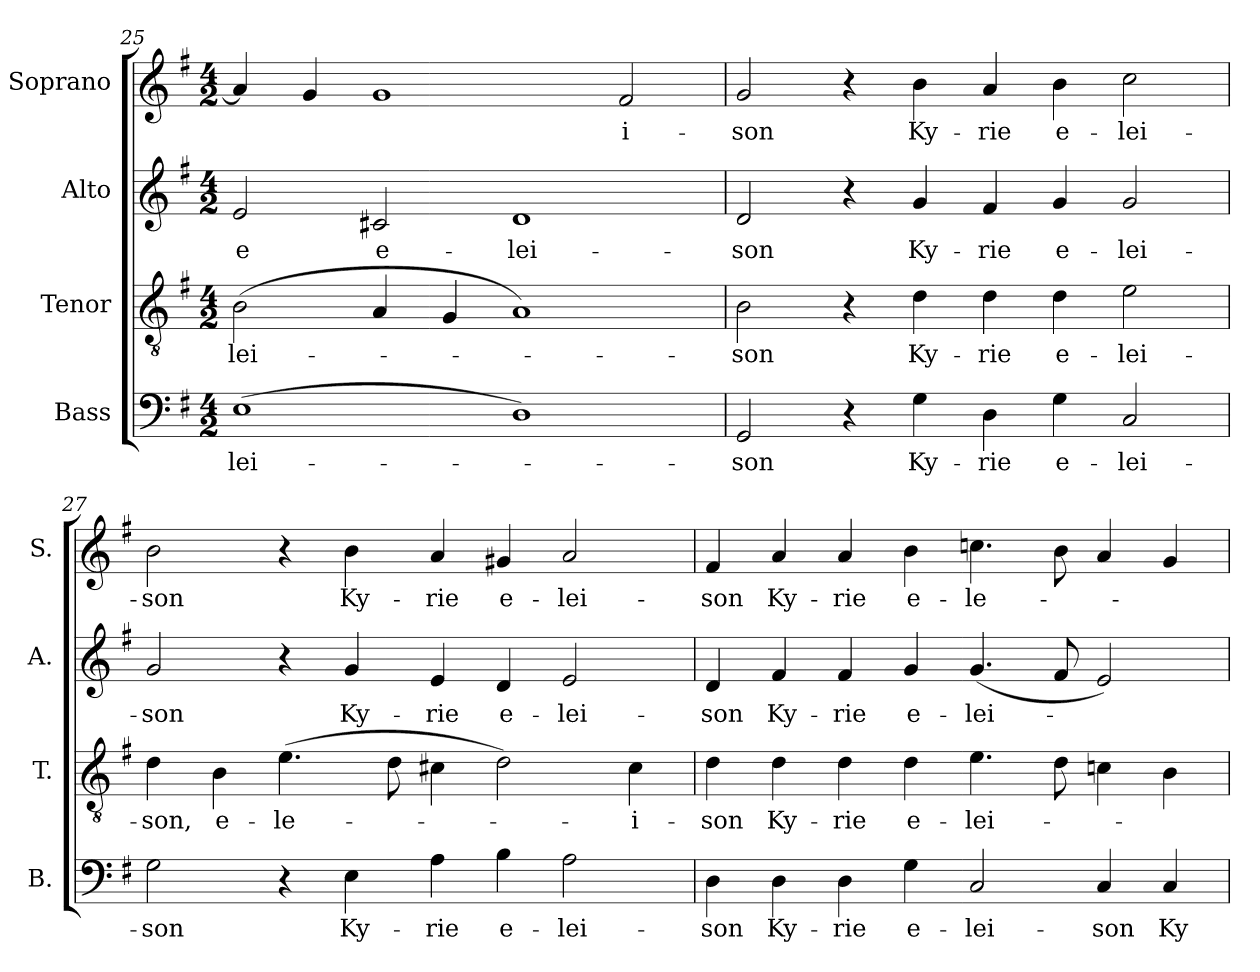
**kern	**text	**kern	**text	**kern	**text	**kern	**text
*part4	*part4	*part3	*part3	*part2	*part2	*part1	*part1
*staff4	*staff4	*staff3	*staff3	*staff2	*staff2	*staff1	*staff1
*I"Bass	*	*I"Tenor	*	*I"Alto	*	*I"Soprano	*
*I'B.	*	*I'T.	*	*I'A.	*	*I'S.	*
*clefF4	*	*clefGv2	*	*clefG2	*	*clefG2	*
*	*	*ITrd7c12	*	*	*	*	*
*k[f#]	*	*k[f#]	*	*k[f#]	*	*k[f#]	*
*G:	*	*G:	*	*G:	*	*G:	*
*M4/2	*	*M4/2	*	*M4/2	*	*M4/2	*
=25	=25	=25	=25	=25	=25	=25	=25
!	!LO:LY:b:color=#000000	!	!	!	!	!	!
!	!	!	!LO:LY:b:color=#000000	!	!	!	!
!	!	!	!	!	!LO:LY:b:color=#000000	!	!
(1Ei	-lei-	(2BBi\	-lei-	2ei/	-e	4ai/]	.
.	.	.	.	.	.	4gi/	.
!	!	!	!	!	!LO:LY:b:color=#000000	!	!
.	.	4AAi/	.	2c#Xi/	e-	1gi	.
.	.	4GGi/	.	.	.	.	.
!	!	!	!	!	!LO:LY:b:color=#000000	!	!
1Di)	.	1AAi)	.	1di	-lei-	.	.
!	!	!	!	!	!	!	!LO:LY:b:color=#000000
.	.	.	.	.	.	2f#i/	-i-
!!LO:LB:g=z
=26	=26	=26	=26	=26	=26	=26	=26
!	!LO:LY:b:color=#000000	!	!	!	!	!	!
!	!	!	!LO:LY:b:color=#000000	!	!	!	!
!	!	!	!	!	!LO:LY:b:color=#000000	!	!
!	!	!	!	!	!	!	!LO:LY:b:color=#000000
2GGi/	-son	2BBi\	-son	2di/	-son	2gi/	-son
4r	.	4r	.	4r	.	4r	.
!	!LO:LY:b:color=#000000	!	!	!	!	!	!
!	!	!	!LO:LY:b:color=#000000	!	!	!	!
!	!	!	!	!	!LO:LY:b:color=#000000	!	!
!	!	!	!	!	!	!	!LO:LY:b:color=#000000
4Gi\	Ky-	4Di\	Ky-	4gi/	Ky-	4bi\	Ky-
!	!LO:LY:b:color=#000000	!	!	!	!	!	!
!	!	!	!LO:LY:b:color=#000000	!	!	!	!
!	!	!	!	!	!LO:LY:b:color=#000000	!	!
!	!	!	!	!	!	!	!LO:LY:b:color=#000000
4Di\	-rie	4Di\	-rie	4f#i/	-rie	4ai/	-rie
!	!LO:LY:b:color=#000000	!	!	!	!	!	!
!	!	!	!LO:LY:b:color=#000000	!	!	!	!
!	!	!	!	!	!LO:LY:b:color=#000000	!	!
!	!	!	!	!	!	!	!LO:LY:b:color=#000000
4Gi\	e-	4Di\	e-	4gi/	e-	4bi\	e-
!	!LO:LY:b:color=#000000	!	!	!	!	!	!
!	!	!	!LO:LY:b:color=#000000	!	!	!	!
!	!	!	!	!	!LO:LY:b:color=#000000	!	!
!	!	!	!	!	!	!	!LO:LY:b:color=#000000
2Ci/	-lei-	2Ei\	-lei-	2gi/	-lei-	2cci\	-lei-
=27	=27	=27	=27	=27	=27	=27	=27
!	!LO:LY:b:color=#000000	!	!	!	!	!	!
!	!	!	!LO:LY:b:color=#000000	!	!	!	!
!	!	!	!	!	!LO:LY:b:color=#000000	!	!
!	!	!	!	!	!	!	!LO:LY:b:color=#000000
2Gi\	-son	4Di\	-son,	2gi/	-son	2bi\	-son
!	!	!	!LO:LY:b:color=#000000	!	!	!	!
.	.	4BBi\	e-	.	.	.	.
!	!	!	!LO:LY:b:color=#000000	!	!	!	!
4r	.	(4.Ei\	-le-	4r	.	4r	.
!	!LO:LY:b:color=#000000	!	!	!	!	!	!
!	!	!	!	!	!LO:LY:b:color=#000000	!	!
!	!	!	!	!	!	!	!LO:LY:b:color=#000000
4Ei\	Ky-	.	.	4gi/	Ky-	4bi\	Ky-
.	.	8Di\	.	.	.	.	.
!	!LO:LY:b:color=#000000	!	!	!	!	!	!
!	!	!	!	!	!LO:LY:b:color=#000000	!	!
!	!	!	!	!	!	!	!LO:LY:b:color=#000000
4Ai\	-rie	4C#Xi\	.	4ei/	-rie	4ai/	-rie
!	!LO:LY:b:color=#000000	!	!	!	!	!	!
!	!	!	!	!	!LO:LY:b:color=#000000	!	!
!	!	!	!	!	!	!	!LO:LY:b:color=#000000
4Bi\	e-	2Di\)	.	4di/	e-	4g#Xi/	e-
!	!LO:LY:b:color=#000000	!	!	!	!	!	!
!	!	!	!	!	!LO:LY:b:color=#000000	!	!
!	!	!	!	!	!	!	!LO:LY:b:color=#000000
2Ai\	-lei-	.	.	2ei/	-lei-	2ai/	-lei-
!	!	!	!LO:LY:b:color=#000000	!	!	!	!
.	.	4C#i\	-i-	.	.	.	.
=28	=28	=28	=28	=28	=28	=28	=28
!	!LO:LY:b:color=#000000	!	!	!	!	!	!
!	!	!	!LO:LY:b:color=#000000	!	!	!	!
!	!	!	!	!	!LO:LY:b:color=#000000	!	!
!	!	!	!	!	!	!	!LO:LY:b:color=#000000
4Di\	-son	4Di\	-son	4di/	-son	4f#i/	-son
!	!LO:LY:b:color=#000000	!	!	!	!	!	!
!	!	!	!LO:LY:b:color=#000000	!	!	!	!
!	!	!	!	!	!LO:LY:b:color=#000000	!	!
!	!	!	!	!	!	!	!LO:LY:b:color=#000000
4Di\	Ky-	4Di\	Ky-	4f#i/	Ky-	4ai/	Ky-
!	!LO:LY:b:color=#000000	!	!	!	!	!	!
!	!	!	!LO:LY:b:color=#000000	!	!	!	!
!	!	!	!	!	!LO:LY:b:color=#000000	!	!
!	!	!	!	!	!	!	!LO:LY:b:color=#000000
4Di\	-rie	4Di\	-rie	4f#i/	-rie	4ai/	-rie
!	!LO:LY:b:color=#000000	!	!	!	!	!	!
!	!	!	!LO:LY:b:color=#000000	!	!	!	!
!	!	!	!	!	!LO:LY:b:color=#000000	!	!
!	!	!	!	!	!	!	!LO:LY:b:color=#000000
4Gi\	e-	4Di\	e-	4gi/	e-	4bi\	e-
!	!LO:LY:b:color=#000000	!	!	!	!	!	!
!	!	!	!LO:LY:b:color=#000000	!	!	!	!
!	!	!	!	!	!LO:LY:b:color=#000000	!	!
!	!	!	!	!	!	!	!LO:LY:b:color=#000000
2Ci/	-lei-	4.Ei\	-lei-	(4.gi/	-lei-	4.ccni\	-le-
.	.	8Di\	.	8f#i/	.	8bi\	.
!	!LO:LY:b:color=#000000	!	!	!	!	!	!
4Ci/	-son	4Cni\	.	2ei/)	.	4ai/	.
!	!LO:LY:b:color=#000000	!	!	!	!	!	!
4Ci/	Ky-	4BBi\	.	.	.	4gi/	.
=	=	=	=	=	=	=	=
*-	*-	*-	*-	*-	*-	*-	*-
